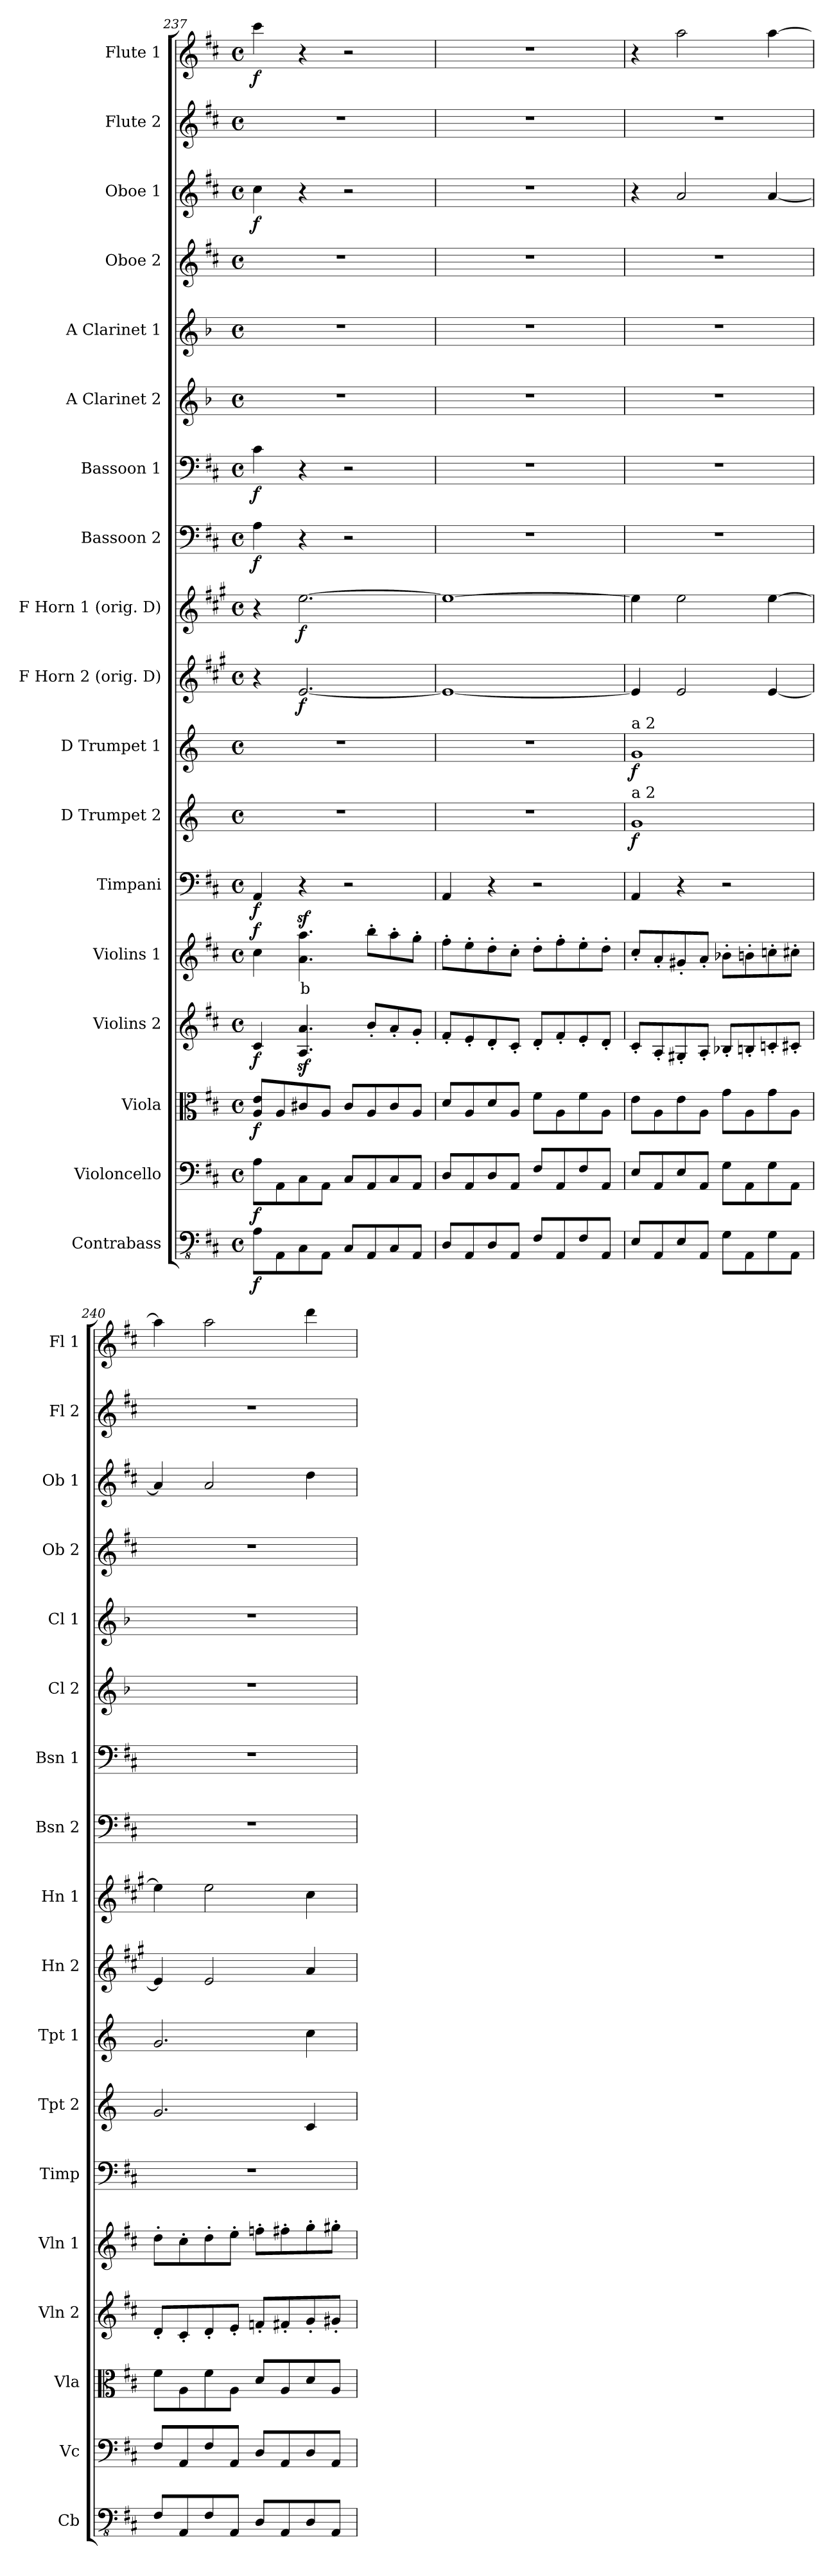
**kern	**dynam	**kern	**dynam	**kern	**dynam	**kern	**dynam	**kern	**text	**dynam	**kern	**dynam	**kern	**dynam	**kern	**dynam	**kern	**dynam	**kern	**dynam	**kern	**dynam	**kern	**dynam	**kern	**kern	**kern	**kern	**dynam	**kern	**kern	**dynam
*part18	*part18	*part17	*part17	*part16	*part16	*part15	*part15	*part14	*part14	*part14	*part13	*part13	*part12	*part12	*part11	*part11	*part10	*part10	*part9	*part9	*part8	*part8	*part7	*part7	*part6	*part5	*part4	*part3	*part3	*part2	*part1	*part1
*staff18	*staff18	*staff17	*staff17	*staff16	*staff16	*staff15	*staff15	*staff14	*staff14	*staff14	*staff13	*staff13	*staff12	*staff12	*staff11	*staff11	*staff10	*staff10	*staff9	*staff9	*staff8	*staff8	*staff7	*staff7	*staff6	*staff5	*staff4	*staff3	*staff3	*staff2	*staff1	*staff1
*I"Contrabass	*	*I"Violoncello	*	*I"Viola	*	*I"Violins 2	*	*I"Violins 1	*	*	*I"Timpani	*	*I"D Trumpet 2	*	*I"D Trumpet 1	*	*I"F Horn 2 (orig.  D)	*	*I"F Horn 1 (orig.  D)	*	*I"Bassoon 2	*	*I"Bassoon 1	*	*I"A Clarinet 2	*I"A Clarinet 1	*I"Oboe 2	*I"Oboe 1	*	*I"Flute 2	*I"Flute 1	*
*I'Cb	*	*I'Vc	*	*I'Vla	*	*I'Vln 2	*	*I'Vln 1	*	*	*I'Timp	*	*I'Tpt 2	*	*I'Tpt 1	*	*I'Hn 2	*	*I'Hn 1	*	*I'Bsn 2	*	*I'Bsn 1	*	*I'Cl 2	*I'Cl 1	*I'Ob 2	*I'Ob 1	*	*I'Fl 2	*I'Fl 1	*
*clefFv4	*	*clefF4	*	*clefC3	*	*clefG2	*	*clefG2	*	*	*clefF4	*	*clefG2	*	*clefG2	*	*clefG2	*	*clefG2	*	*clefF4	*	*clefF4	*	*clefG2	*clefG2	*clefG2	*clefG2	*	*clefG2	*clefG2	*
*	*	*	*	*	*	*	*	*	*	*	*	*	*ITrd-1c-2	*	*ITrd-1c-2	*	*ITrd4c7	*	*ITrd4c7	*	*	*	*	*	*ITrd2c3	*ITrd2c3	*	*	*	*	*	*
*k[f#c#]	*	*k[f#c#]	*	*k[f#c#]	*	*k[f#c#]	*	*k[f#c#]	*	*	*k[f#c#]	*	*k[f#c#]	*	*k[f#c#]	*	*k[f#c#]	*	*k[f#c#]	*	*k[f#c#]	*	*k[f#c#]	*	*k[f#c#]	*k[f#c#]	*k[f#c#]	*k[f#c#]	*	*k[f#c#]	*k[f#c#]	*
*M4/4	*	*M4/4	*	*M4/4	*	*M4/4	*	*M4/4	*	*	*M4/4	*	*M4/4	*	*M4/4	*	*M4/4	*	*M4/4	*	*M4/4	*	*M4/4	*	*M4/4	*M4/4	*M4/4	*M4/4	*	*M4/4	*M4/4	*
*met(c)	*	*met(c)	*	*met(c)	*	*met(c)	*	*met(c)	*	*	*met(c)	*	*met(c)	*	*met(c)	*	*met(c)	*	*met(c)	*	*met(c)	*	*met(c)	*	*met(c)	*met(c)	*met(c)	*met(c)	*	*met(c)	*met(c)	*
=237	=237	=237	=237	=237	=237	=237	=237	=237	=237	=237	=237	=237	=237	=237	=237	=237	=237	=237	=237	=237	=237	=237	=237	=237	=237	=237	=237	=237	=237	=237	=237	=237
!	!LO:DY:b	!	!LO:DY:b	!	!LO:DY:b	!	!LO:DY:b	!	!	!LO:DY:b	!	!LO:DY:b	!	!	!	!	!	!	!	!	!	!LO:DY:b	!	!LO:DY:b	!	!	!	!	!LO:DY:b	!	!	!LO:DY:b
8AA\L	f	8A\L	f	8A/ 8e/L	f	4c#/	f	4cc#\	.	f	4AA/	f	1r	.	1r	.	4r	.	4r	.	4A\	f	4c#\	f	1r	1r	1r	4cc#\	f	1r	4ccc#\	f
8AAA\	.	8AA\	.	8A/	.	.	.	.	.	.	.	.	.	.	.	.	.	.	.	.	.	.	.	.	.	.	.	.	.	.	.	.
!	!	!	!	!	!	!	!	!	!LO:LY:b:color=#FF0000	!	!	!	!	!	!	!	!	!LO:DY:b	!	!LO:DY:b	!	!	!	!	!	!	!	!	!	!	!	!
8CC#\	.	8C#\	.	8c#X/	.	4.A/z< 4.a/z<	.	4.a\z< 4.aa\z<	b	.	4r	.	.	.	.	.	[2.A/	f	[2.a\	f	4r	.	4r	.	.	.	.	4r	.	.	4r	.
8AAA\J	.	8AA\J	.	8A/J	.	.	.	.	.	.	.	.	.	.	.	.	.	.	.	.	.	.	.	.	.	.	.	.	.	.	.	.
8CC#/L	.	8C#/L	.	8c#/L	.	.	.	.	.	.	2r	.	.	.	.	.	.	.	.	.	2r	.	2r	.	.	.	.	2r	.	.	2r	.
8AAA/	.	8AA/	.	8A/	.	8b'/L	.	8bb'\L	.	.	.	.	.	.	.	.	.	.	.	.	.	.	.	.	.	.	.	.	.	.	.	.
8CC#/	.	8C#/	.	8c#/	.	8a'/	.	8aa'\	.	.	.	.	.	.	.	.	.	.	.	.	.	.	.	.	.	.	.	.	.	.	.	.
8AAA/J	.	8AA/J	.	8A/J	.	8g'/J	.	8gg'\J	.	.	.	.	.	.	.	.	.	.	.	.	.	.	.	.	.	.	.	.	.	.	.	.
=238	=238	=238	=238	=238	=238	=238	=238	=238	=238	=238	=238	=238	=238	=238	=238	=238	=238	=238	=238	=238	=238	=238	=238	=238	=238	=238	=238	=238	=238	=238	=238	=238
8DD/L	.	8D/L	.	8d/L	.	8f#'/L	.	8ff#'\L	.	.	4AA/	.	1r	.	1r	.	1A_	.	1a_	.	1r	.	1r	.	1r	1r	1r	1r	.	1r	1r	.
8AAA/	.	8AA/	.	8A/	.	8e'/	.	8ee'\	.	.	.	.	.	.	.	.	.	.	.	.	.	.	.	.	.	.	.	.	.	.	.	.
8DD/	.	8D/	.	8d/	.	8d'/	.	8dd'\	.	.	4r	.	.	.	.	.	.	.	.	.	.	.	.	.	.	.	.	.	.	.	.	.
8AAA/J	.	8AA/J	.	8A/J	.	8c#'/J	.	8cc#'\J	.	.	.	.	.	.	.	.	.	.	.	.	.	.	.	.	.	.	.	.	.	.	.	.
8FF#/L	.	8F#/L	.	8f#\L	.	8d'/L	.	8dd'\L	.	.	2r	.	.	.	.	.	.	.	.	.	.	.	.	.	.	.	.	.	.	.	.	.
8AAA/	.	8AA/	.	8A\	.	8f#'/	.	8ff#'\	.	.	.	.	.	.	.	.	.	.	.	.	.	.	.	.	.	.	.	.	.	.	.	.
8FF#/	.	8F#/	.	8f#\	.	8e'/	.	8ee'\	.	.	.	.	.	.	.	.	.	.	.	.	.	.	.	.	.	.	.	.	.	.	.	.
8AAA/J	.	8AA/J	.	8A\J	.	8d'/J	.	8dd'\J	.	.	.	.	.	.	.	.	.	.	.	.	.	.	.	.	.	.	.	.	.	.	.	.
=239	=239	=239	=239	=239	=239	=239	=239	=239	=239	=239	=239	=239	=239	=239	=239	=239	=239	=239	=239	=239	=239	=239	=239	=239	=239	=239	=239	=239	=239	=239	=239	=239
!	!	!	!	!	!	!	!	!	!	!	!	!	!	!	!LO:TX:a:t=a 2	!	!	!	!	!	!	!	!	!	!	!	!	!	!	!	!	!
!	!	!	!	!	!	!	!	!	!	!	!	!	!LO:TX:a:t=a 2	!	!	!	!	!	!	!	!	!	!	!	!	!	!	!	!	!	!	!
!	!	!	!	!	!	!	!	!	!	!	!	!	!	!LO:DY:b	!	!LO:DY:b	!	!	!	!	!	!	!	!	!	!	!	!	!	!	!	!
8EE/L	.	8E/L	.	8e\L	.	8c#'/L	.	8cc#'/L	.	.	4AA/	.	1a	f	1a	f	4A/]	.	4a\]	.	1r	.	1r	.	1r	1r	1r	4r	.	1r	4r	.
8AAA/	.	8AA/	.	8A\	.	8A'/	.	8a'/	.	.	.	.	.	.	.	.	.	.	.	.	.	.	.	.	.	.	.	.	.	.	.	.
8EE/	.	8E/	.	8e\	.	8G#X'/	.	8g#X'/	.	.	4r	.	.	.	.	.	2A/	.	2a\	.	.	.	.	.	.	.	.	2a/	.	.	2aa\	.
8AAA/J	.	8AA/J	.	8A\J	.	8A'/J	.	8a'/J	.	.	.	.	.	.	.	.	.	.	.	.	.	.	.	.	.	.	.	.	.	.	.	.
8GG\L	.	8G\L	.	8g\L	.	8B-X'/L	.	8b-X'\L	.	.	2r	.	.	.	.	.	.	.	.	.	.	.	.	.	.	.	.	.	.	.	.	.
8AAA\	.	8AA\	.	8A\	.	8Bn'/	.	8bn'\	.	.	.	.	.	.	.	.	.	.	.	.	.	.	.	.	.	.	.	.	.	.	.	.
8GG\	.	8G\	.	8g\	.	8cn'/	.	8ccn'\	.	.	.	.	.	.	.	.	[4A/	.	[4a\	.	.	.	.	.	.	.	.	[4a/	.	.	[4aa\	.
8AAA\J	.	8AA\J	.	8A\J	.	8c#X'/J	.	8cc#X'\J	.	.	.	.	.	.	.	.	.	.	.	.	.	.	.	.	.	.	.	.	.	.	.	.
=240	=240	=240	=240	=240	=240	=240	=240	=240	=240	=240	=240	=240	=240	=240	=240	=240	=240	=240	=240	=240	=240	=240	=240	=240	=240	=240	=240	=240	=240	=240	=240	=240
8FF#/L	.	8F#/L	.	8f#\L	.	8d'/L	.	8dd'\L	.	.	1r	.	2.a/	.	2.a/	.	4A/]	.	4a\]	.	1r	.	1r	.	1r	1r	1r	4a/]	.	1r	4aa\]	.
8AAA/	.	8AA/	.	8A\	.	8c#'/	.	8cc#'\	.	.	.	.	.	.	.	.	.	.	.	.	.	.	.	.	.	.	.	.	.	.	.	.
8FF#/	.	8F#/	.	8f#\	.	8d'/	.	8dd'\	.	.	.	.	.	.	.	.	2A/	.	2a\	.	.	.	.	.	.	.	.	2a/	.	.	2aa\	.
8AAA/J	.	8AA/J	.	8A\J	.	8e'/J	.	8ee'\J	.	.	.	.	.	.	.	.	.	.	.	.	.	.	.	.	.	.	.	.	.	.	.	.
8DD/L	.	8D/L	.	8d/L	.	8fn'/L	.	8ffn'\L	.	.	.	.	.	.	.	.	.	.	.	.	.	.	.	.	.	.	.	.	.	.	.	.
8AAA/	.	8AA/	.	8A/	.	8f#X'/	.	8ff#X'\	.	.	.	.	.	.	.	.	.	.	.	.	.	.	.	.	.	.	.	.	.	.	.	.
8DD/	.	8D/	.	8d/	.	8g'/	.	8gg'\	.	.	.	.	4d/	.	4dd\	.	4d/	.	4f#\	.	.	.	.	.	.	.	.	4dd\	.	.	4ddd\	.
8AAA/J	.	8AA/J	.	8A/J	.	8g#X'/J	.	8gg#X'\J	.	.	.	.	.	.	.	.	.	.	.	.	.	.	.	.	.	.	.	.	.	.	.	.
=	=	=	=	=	=	=	=	=	=	=	=	=	=	=	=	=	=	=	=	=	=	=	=	=	=	=	=	=	=	=	=	=
*-	*-	*-	*-	*-	*-	*-	*-	*-	*-	*-	*-	*-	*-	*-	*-	*-	*-	*-	*-	*-	*-	*-	*-	*-	*-	*-	*-	*-	*-	*-	*-	*-
